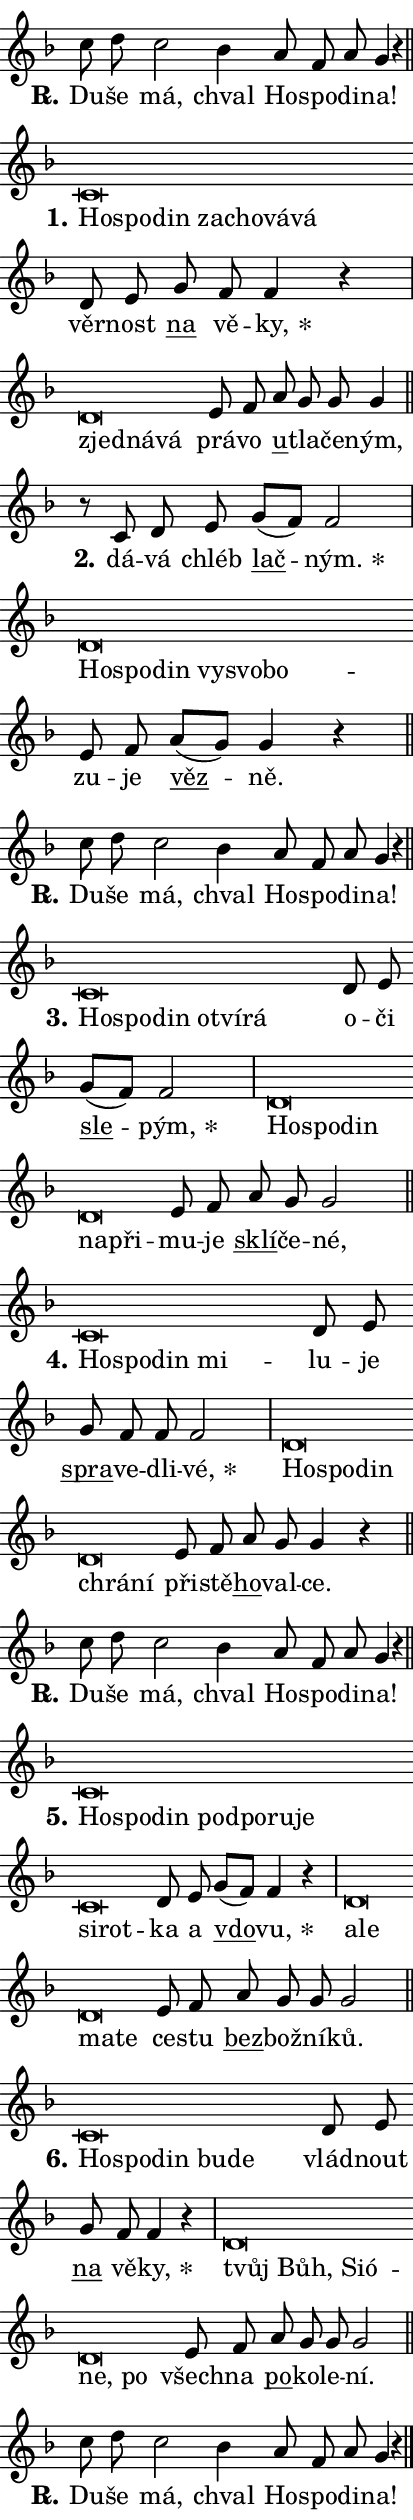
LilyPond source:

\version "2.22.1"
\header { tagline = "" }
\paper {
  indent = 0\cm
  top-margin = 0\cm
  right-margin = 0\cm
  bottom-margin = 0\cm
  left-margin = 0\cm
  paper-width = 7\cm
  page-breaking = #ly:one-page-breaking
  system-system-spacing.basic-distance = #11
  score-system-spacing.basic-distance = #11
  ragged-last = ##f
}


%% Author: Thomas Morley
%% https://lists.gnu.org/archive/html/lilypond-user/2020-05/msg00002.html
#(define (line-position grob)
"Returns position of @var[grob} in current system:
   @code{'start}, if at first time-step
   @code{'end}, if at last time-step
   @code{'middle} otherwise
"
  (let* ((col (ly:item-get-column grob))
         (ln (ly:grob-object col 'left-neighbor))
         (rn (ly:grob-object col 'right-neighbor))
         (col-to-check-left (if (ly:grob? ln) ln col))
         (col-to-check-right (if (ly:grob? rn) rn col))
         (break-dir-left
           (and
             (ly:grob-property col-to-check-left 'non-musical #f)
             (ly:item-break-dir col-to-check-left)))
         (break-dir-right
           (and
             (ly:grob-property col-to-check-right 'non-musical #f)
             (ly:item-break-dir col-to-check-right))))
        (cond ((eqv? 1 break-dir-left) 'start)
              ((eqv? -1 break-dir-right) 'end)
              (else 'middle))))

#(define (tranparent-at-line-position vctor)
  (lambda (grob)
  "Relying on @code{line-position} select the relevant enry from @var{vctor}.
Used to determine transparency,"
    (case (line-position grob)
      ((end) (not (vector-ref vctor 0)))
      ((middle) (not (vector-ref vctor 1)))
      ((start) (not (vector-ref vctor 2))))))

noteHeadBreakVisibility =
#(define-music-function (break-visibility)(vector?)
"Makes @code{NoteHead}s transparent relying on @var{break-visibility}"
#{
  \override NoteHead.transparent =
    #(tranparent-at-line-position break-visibility)
#})

#(define delete-ledgers-for-transparent-note-heads
  (lambda (grob)
    "Reads whether a @code{NoteHead} is transparent.
If so this @code{NoteHead} is removed from @code{'note-heads} from
@var{grob}, which is supposed to be @code{LedgerLineSpanner}.
As a result ledgers are not printed for this @code{NoteHead}"
    (let* ((nhds-array (ly:grob-object grob 'note-heads))
           (nhds-list
             (if (ly:grob-array? nhds-array)
                 (ly:grob-array->list nhds-array)
                 '()))
           ;; Relies on the transparent-property being done before
           ;; Staff.LedgerLineSpanner.after-line-breaking is executed.
           ;; This is fragile ...
           (to-keep
             (remove
               (lambda (nhd)
                 (ly:grob-property nhd 'transparent #f))
               nhds-list)))
      ;; TODO find a better method to iterate over grob-arrays, similiar
      ;; to filter/remove etc for lists
      ;; For now rebuilt from scratch
      (set! (ly:grob-object grob 'note-heads)  '())
      (for-each
        (lambda (nhd)
          (ly:pointer-group-interface::add-grob grob 'note-heads nhd))
        to-keep))))

hideNotes = {
  \noteHeadBreakVisibility #begin-of-line-visible
}
unHideNotes = {
  \noteHeadBreakVisibility #all-visible
}

% work-around for resetting accidentals
% https://lilypond.org/doc/v2.23/Documentation/notation/displaying-rhythms#unmetered-music
cadenzaMeasure = {
  \cadenzaOff
  \partial 1024 s1024
  \cadenzaOn
}

#(define-markup-command (accent layout props text) (markup?)
  "Underline accented syllable"
  (interpret-markup layout props
    #{\markup \override #'(offset . 4.3) \underline { #text }#}))

responsum = \markup \concat {
  "R" \hspace #-1.05 \path #0.1 #'((moveto 0 0.07) (lineto 0.9 0.8)) \hspace #0.05 "."
}

\layout {
    \context {
        \Staff
        \remove "Time_signature_engraver"
        \override LedgerLineSpanner.after-line-breaking = #delete-ledgers-for-transparent-note-heads
    }
    \context {
        \Voice {
            \override NoteHead.output-attributes = #'((class . "notehead"))
            \override Hairpin.height = #0.55
        }
    }
    \context {
        \Lyrics {
            \override StanzaNumber.output-attributes = #'((class . "stanzanumber"))
            \override LyricSpace.minimum-distance = #0.9
            \override LyricText.font-name = #"TeX Gyre Schola"
            \override LyricText.font-size = 1
            \override StanzaNumber.font-name = #"TeX Gyre Schola Bold"
            \override StanzaNumber.font-size = 1
        }
    }
}

% magnetic-lyrics.ily
%
%   written by
%     Jean Abou Samra <jean@abou-samra.fr>
%     Werner Lemberg <wl@gnu.org>
%
%   adapted by
%     Jiri Hon <jiri.hon@gmail.com>
%
% Version 2022-Apr-15

% https://www.mail-archive.com/lilypond-user@gnu.org/msg149350.html

#(define (Left_hyphen_pointer_engraver context)
   "Collect syllable-hyphen-syllable occurrences in lyrics and store
them in properties.  This engraver only looks to the left.  For
example, if the lyrics input is @code{foo -- bar}, it does the
following.

@itemize @bullet
@item
Set the @code{text} property of the @code{LyricHyphen} grob between
@q{foo} and @q{bar} to @code{foo}.

@item
Set the @code{left-hyphen} property of the @code{LyricText} grob with
text @q{foo} to the @code{LyricHyphen} grob between @q{foo} and
@q{bar}.
@end itemize

Use this auxiliary engraver in combination with the
@code{lyric-@/text::@/apply-@/magnetic-@/offset!} hook."
   (let ((hyphen #f)
         (text #f))
     (make-engraver
      (acknowledgers
       ((lyric-syllable-interface engraver grob source-engraver)
        (set! text grob)))
      (end-acknowledgers
       ((lyric-hyphen-interface engraver grob source-engraver)
        ;(when (not (grob::has-interface grob 'lyric-space-interface))
          (set! hyphen grob)));)
      ((stop-translation-timestep engraver)
       (when (and text hyphen)
         (ly:grob-set-object! text 'left-hyphen hyphen))
       (set! text #f)
       (set! hyphen #f)))))

#(define (lyric-text::apply-magnetic-offset! grob)
   "If the space between two syllables is less than the value in
property @code{LyricText@/.details@/.squash-threshold}, move the right
syllable to the left so that it gets concatenated with the left
syllable.

Use this function as a hook for
@code{LyricText@/.after-@/line-@/breaking} if the
@code{Left_@/hyphen_@/pointer_@/engraver} is active."
   (let ((hyphen (ly:grob-object grob 'left-hyphen #f)))
     (when hyphen
       (let ((left-text (ly:spanner-bound hyphen LEFT)))
         (when (grob::has-interface left-text 'lyric-syllable-interface)
           (let* ((common (ly:grob-common-refpoint grob left-text X))
                  (this-x-ext (ly:grob-extent grob common X))
                  (left-x-ext
                   (begin
                     ;; Trigger magnetism for left-text.
                     (ly:grob-property left-text 'after-line-breaking)
                     (ly:grob-extent left-text common X)))
                  ;; `delta` is the gap width between two syllables.
                  (delta (- (interval-start this-x-ext)
                            (interval-end left-x-ext)))
                  (details (ly:grob-property grob 'details))
                  (threshold (assoc-get 'squash-threshold details 0.2)))
             (when (< delta threshold)
               (let* (;; We have to manipulate the input text so that
                      ;; ligatures crossing syllable boundaries are not
                      ;; disabled.  For languages based on the Latin
                      ;; script this is essentially a beautification.
                      ;; However, for non-Western scripts it can be a
                      ;; necessity.
                      (lt (ly:grob-property left-text 'text))
                      (rt (ly:grob-property grob 'text))
                      (is-space (grob::has-interface hyphen 'lyric-space-interface))
                      (space (if is-space " " ""))
                      (space-markup (grob-interpret-markup grob " "))
                      (space-size (interval-length (ly:stencil-extent space-markup X)))
                      (extra-delta (if is-space space-size 0))
                      ;; Append new syllable.
                      (ltrt-space (if (and (string? lt) (string? rt))
                                (string-append lt space rt)
                                (make-concat-markup (list lt space rt))))
                      ;; Right-align `ltrt` to the right side.
                      (ltrt-space-markup (grob-interpret-markup
                               grob
                               (make-translate-markup
                                (cons (interval-length this-x-ext) 0)
                                (make-right-align-markup ltrt-space)))))
                 (begin
                   ;; Don't print `left-text`.
                   (ly:grob-set-property! left-text 'stencil #f)
                   ;; Set text and stencil (which holds all collected
                   ;; syllables so far) and shift it to the left.
                   (ly:grob-set-property! grob 'text ltrt-space)
                   (ly:grob-set-property! grob 'stencil ltrt-space-markup)
                   (ly:grob-translate-axis! grob (- (- delta extra-delta)) X))))))))))


#(define (lyric-hyphen::displace-bounds-first grob)
   ;; Make very sure this callback isn't triggered too early.
   (let ((left (ly:spanner-bound grob LEFT))
         (right (ly:spanner-bound grob RIGHT)))
     (ly:grob-property left 'after-line-breaking)
     (ly:grob-property right 'after-line-breaking)
     (ly:lyric-hyphen::print grob)))

squashThreshold = #0.4

\layout {
  \context {
    \Lyrics
    \consists #Left_hyphen_pointer_engraver
    \override LyricText.after-line-breaking =
      #lyric-text::apply-magnetic-offset!
    \override LyricHyphen.stencil = #lyric-hyphen::displace-bounds-first
    \override LyricText.details.squash-threshold = \squashThreshold
    \override LyricHyphen.minimum-distance = 0
    \override LyricHyphen.minimum-length = \squashThreshold
  }
}

squash = \override LyricText.details.squash-threshold = 9999
unSquash = \override LyricText.details.squash-threshold = \squashThreshold

left = \override LyricText.self-alignment-X = #LEFT
unLeft = \revert LyricText.self-alignment-X

starOffset = #(lambda (grob) 
                (let ((x_offset (ly:self-alignment-interface::aligned-on-x-parent grob)))
                  (if (= x_offset 0) 0 (+ x_offset 1.2))))

star = #(define-music-function (syllable)(string?)
"Append star separator at the end of a syllable"
#{
  \once \override LyricText.X-offset = #starOffset
  \lyricmode { \markup {
    #syllable
    \override #'((font-name . "TeX Gyre Schola Bold")) \hspace #0.2 \lower #0.65 \larger "*"
  } }
#})

starAccent = #(define-music-function (syllable)(string?)
"Append star separator at the end of a syllable and make accent"
#{
  \once \override LyricText.X-offset = #starOffset
  \lyricmode { \markup {
    \accent #syllable
    \override #'((font-name . "TeX Gyre Schola Bold")) \hspace #0.2 \lower #0.65 \larger "*"
  } }
#})

breath = #(define-music-function (syllable)(string?)
"Append breathing indicator at the end of a syllable"
#{
  \lyricmode { \markup { #syllable "+" } }
#})

optionalBreath = #(define-music-function (syllable)(string?)
"Append optional breathing indicator at the end of a syllable"
#{
  \lyricmode { \markup { #syllable "(+)" } }
#})


\score {
    <<
        \new Voice = "melody" { \cadenzaOn \key f \major \relative { c''8 d c2 bes4 a8 f a g4 r \cadenzaMeasure \bar "||" \break }
\relative { c'\breve*1/16 \hideNotes \breve*1/16 \bar "" \breve*1/16 \bar "" \breve*1/16 \bar "" \breve*1/16 \bar "" \breve*1/16 \breve*1/16 \bar "" \unHideNotes d8 e \bar "" g f f4 r \cadenzaMeasure \bar "|" d\breve*1/16 \hideNotes \breve*1/16 \breve*1/16 \bar "" \unHideNotes e8 f \bar "" a g g g4 \cadenzaMeasure \bar "||" \break }
\relative { r8 c' d8 e \bar "" g[( f)] f2 \cadenzaMeasure \bar "|" d\breve*1/16 \hideNotes \breve*1/16 \bar "" \breve*1/16 \bar "" \breve*1/16 \bar "" \breve*1/16 \breve*1/16 \bar "" \unHideNotes e8 f \bar "" a[( g)] g4 r \cadenzaMeasure \bar "||" \break }
\relative { c''8 d c2 bes4 a8 f a g4 r \cadenzaMeasure \bar "||" \break }
\relative { c'\breve*1/16 \hideNotes \breve*1/16 \bar "" \breve*1/16 \bar "" \breve*1/16 \bar "" \breve*1/16 \breve*1/16 \bar "" \unHideNotes d8 e \bar "" g[( f)] f2 \cadenzaMeasure \bar "|" d\breve*1/16 \hideNotes \breve*1/16 \bar "" \breve*1/16 \bar "" \breve*1/16 \breve*1/16 \bar "" \unHideNotes e8 f \bar "" a g g2 \cadenzaMeasure \bar "||" \break }
\relative { c'\breve*1/16 \hideNotes \breve*1/16 \bar "" \breve*1/16 \breve*1/16 \bar "" \unHideNotes d8 e \bar "" g f f f2 \cadenzaMeasure \bar "|" d\breve*1/16 \hideNotes \breve*1/16 \bar "" \breve*1/16 \bar "" \breve*1/16 \breve*1/16 \bar "" \unHideNotes e8 f \bar "" a g g4 r \cadenzaMeasure \bar "||" \break }
\relative { c''8 d c2 bes4 a8 f a g4 r \cadenzaMeasure \bar "||" \break }
\relative { c'\breve*1/16 \hideNotes \breve*1/16 \bar "" \breve*1/16 \bar "" \breve*1/16 \bar "" \breve*1/16 \bar "" \breve*1/16 \bar "" \breve*1/16 \bar "" \breve*1/16 \breve*1/16 \bar "" \unHideNotes d8 e \bar "" g[( f)] f4 r \cadenzaMeasure \bar "|" d\breve*1/16 \hideNotes \breve*1/16 \bar "" \breve*1/16 \breve*1/16 \bar "" \unHideNotes e8 f \bar "" a g g g2 \cadenzaMeasure \bar "||" \break }
\relative { c'\breve*1/16 \hideNotes \breve*1/16 \bar "" \breve*1/16 \bar "" \breve*1/16 \breve*1/16 \bar "" \unHideNotes d8 e \bar "" g f f4 r \cadenzaMeasure \bar "|" d\breve*1/16 \hideNotes \breve*1/16 \bar "" \breve*1/16 \bar "" \breve*1/16 \bar "" \breve*1/16 \breve*1/16 \bar "" \unHideNotes e8 f \bar "" a g g g2 \cadenzaMeasure \bar "||" \break }
\relative { c''8 d c2 bes4 a8 f a g4 r \cadenzaMeasure \bar "||" \break } \bar "|." }
        \new Lyrics \lyricsto "melody" { \lyricmode { \set stanza = \responsum
Du -- še má, chval Ho -- spo -- di -- na!
\set stanza = "1."
\left Ho -- \squash spo -- din za -- cho -- vá -- vá \unLeft \unSquash věr -- nost \markup \accent na vě -- \star ky, \left zjed -- \squash ná -- vá \unLeft \unSquash prá -- vo \markup \accent u -- tla -- če -- ným,
\set stanza = "2."
dá -- vá chléb \markup \accent lač -- \star ným. \left Ho -- \squash spo -- din vy -- svo -- bo -- \unLeft \unSquash zu -- je \markup \accent věz -- ně.
\set stanza = \responsum
Du -- še má, chval Ho -- spo -- di -- na!
\set stanza = "3."
\left Ho -- \squash spo -- din o -- tví -- rá \unLeft \unSquash o -- či \markup \accent sle -- \star pým, \left Ho -- \squash spo -- din na -- při -- \unLeft \unSquash mu -- je \markup \accent sklí -- če -- né,
\set stanza = "4."
\left Ho -- \squash spo -- din mi -- \unLeft \unSquash lu -- je \markup \accent spra -- ve -- dli -- \star vé, \left Ho -- \squash spo -- din chrá -- ní \unLeft \unSquash při -- stě -- \markup \accent ho -- val -- ce.
\set stanza = \responsum
Du -- še má, chval Ho -- spo -- di -- na!
\set stanza = "5."
\left Ho -- \squash spo -- din pod -- po -- ru -- je si -- rot -- \unLeft \unSquash ka a \markup \accent vdo -- \star vu, \left a -- \squash le ma -- te \unLeft \unSquash ce -- stu \markup \accent bez -- bož -- ní -- ků.
\set stanza = "6."
\left Ho -- \squash spo -- din bu -- de \unLeft \unSquash vlád -- nout \markup \accent na vě -- \star ky, \left tvůj \squash Bůh, Si -- ó -- ne, po \unLeft \unSquash všech -- na \markup \accent po -- ko -- le -- ní.
\set stanza = \responsum
Du -- še má, chval Ho -- spo -- di -- na! } }
    >>
    \layout {}
}
